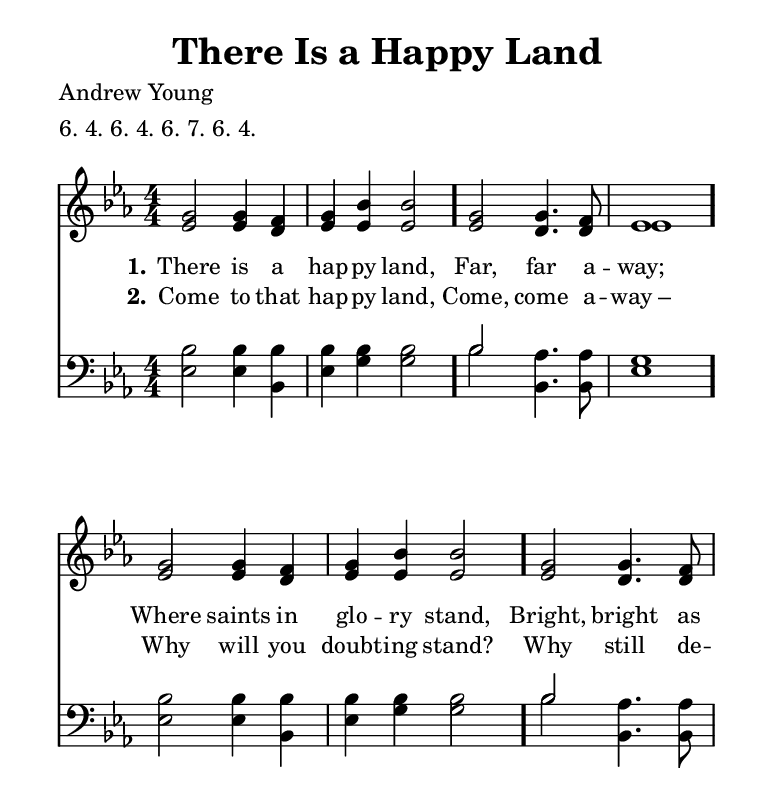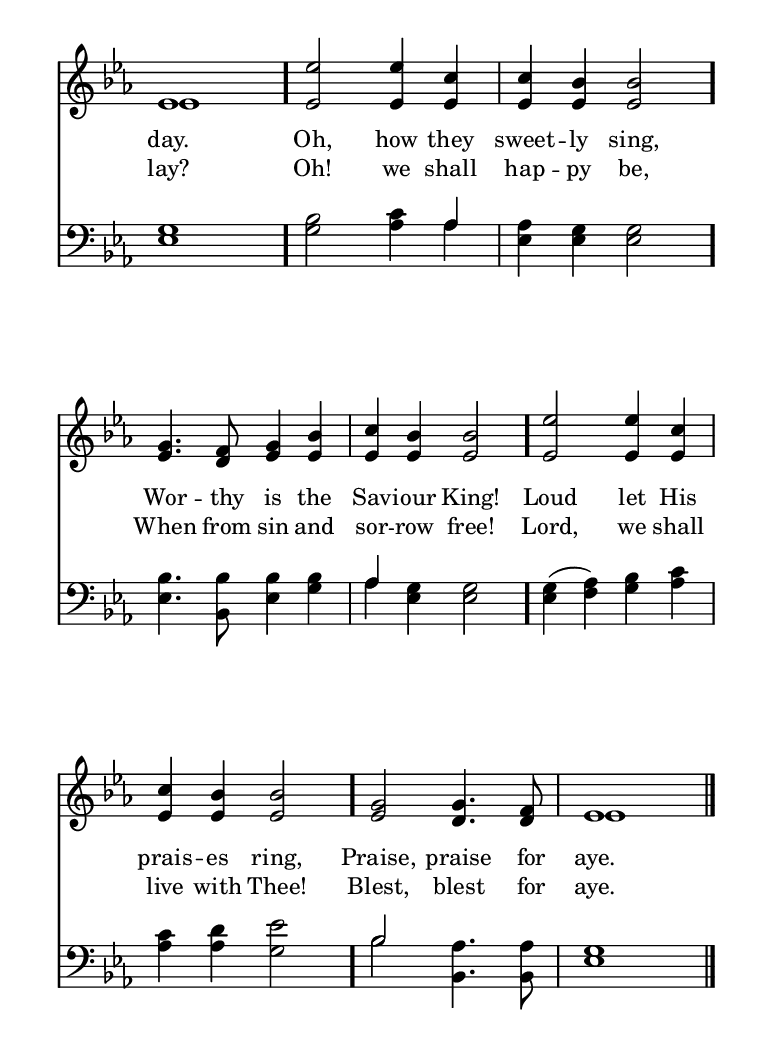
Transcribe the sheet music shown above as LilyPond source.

\include "common/global.ily"
\paper {
  \include "common/paper.ily"
  ragged-bottom = ##t
  systems-per-page = #(cond (is-eogsized 2) (#t #f))
  page-count = #(cond (is-eogsized 2) (#t #f))
  system-count = #(cond (is-eogsized 4) (#t #f))
  system-system-spacing.padding = 11
}

\header{
  %children
  hymnnumber = "361"
  title = "There Is a Happy Land"
  tunename = "Happy Land" % similar to EOG056
  meter = "6. 4. 6. 4. 6. 7. 6. 4."
  poet = "Andrew Young"
  composer = ""
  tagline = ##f
}

global = {
  \include "common/overrides.ily"
  \override Staff.TimeSignature.style = #'numbered
  \time 4/4
  \override Score.MetronomeMark.transparent = ##t % hide all fermata changes too
  \tempo 4=140
  \key ees \major % EOG056 is in `f`
  \autoBeamOff
}

patternAA = { c2     c4 c4 | c4 c4 c2 }
patternAB = { c4. c8 c4 c4 | c4 c4 c2 }
patternAC = { c4( c) c4 c4 | c4 c4 c2 }

patternBA = { c2 c4. c8 | c1 }

notesSoprano = {
\global
\transpose f ees
\relative c'' {

  \changePitch \patternAA { a a g | a c c }
  \changePitch \patternBA { a a g | f }
  \changePitch \patternAA { a a g | a c c }
  \changePitch \patternBA { a a g | f }

  \changePitch \patternAA { f' f d | d c c }
  \changePitch \patternAB { a g a c | d c c }
  \changePitch \patternAA { f f d | d c c }
  \changePitch \patternBA { a a g | f }

  \bar "|."

}
}

notesAlto = {
\global
\transpose f ees
\relative e' {

  \changePitch \patternAA { f f e | f f f }
  \changePitch \patternBA { f e e | f }
  \changePitch \patternAA { f f e | f f f }
  \changePitch \patternBA { f e e | f }

  \changePitch \patternAA { f f f | f f f }
  \changePitch \patternAB { f e f f | f f f }
  \changePitch \patternAA { f f f | f f f }
  \changePitch \patternBA { f e e | f }

}
}

notesTenor = {
\global
\transpose f ees
\relative a {

  \changePitch \patternAA { c c c | c c c }
  \changePitch \patternBA { c bes bes | a }
  \changePitch \patternAA { c c c | c c c }
  \changePitch \patternBA { c bes bes | a }

  \changePitch \patternAA { c d bes | bes a a }
  \changePitch \patternAB { c c c c | bes a a }
  \changePitch \patternAC { a( bes) c d | d e f }
  \changePitch \patternBA { c bes bes | a }

}
}

notesBass = {
\global
\transpose f ees
\relative f {

  \changePitch \patternAA { f f c | f a a }
  \changePitch \patternBA { c c, c | f }
  \changePitch \patternAA { f f c | f a a }
  \changePitch \patternBA { c c, c | f }

  \changePitch \patternAA { a bes bes | f f f }
  \changePitch \patternAB { f c f a | bes f f }
  \changePitch \patternAC { f( g) a bes | bes bes a }
  \changePitch \patternBA { c c, c | f }

}
}

wordsA = \lyricmode {
\set stanza = "1."

There is a hap -- py land, \bar "."
Far, far a -- way; \bar "."
Where saints in glo -- ry stand, \bar "."
Bright, bright as day. \bar "."
Oh, how they sweet -- ly sing, \bar "."
Wor -- thy is the Sav -- iour King! \bar "."
Loud let His prais -- es ring, \bar "."
Praise, praise for aye. \bar "."

}

wordsB = \lyricmode {
\set stanza = "2."

Come to that hap -- py land,
Come, come a -- way_–
Why will you doubt -- ing stand?
Why still de -- lay?
Oh! we shall hap -- py be,
When from sin and sor -- row free!
Lord, we shall live with Thee!
Blest, blest for aye.

}

\score {
  \context ChoirStaff <<
    \context Staff = upper <<
      \set Staff.autoBeaming = ##f
      \set ChoirStaff.systemStartDelimiter = #'SystemStartBar
      \set ChoirStaff.printPartCombineTexts = ##f
      \partcombine #'(2 . 9) \notesSoprano \notesAlto
      \context NullVoice = sopranos { \voiceOne << \notesSoprano >> }
      \context Lyrics = one   \lyricsto sopranos \wordsA
      \context Lyrics = two   \lyricsto sopranos \wordsB
    >>
    \context Staff = men <<
      \set Staff.autoBeaming = ##f
      \clef bass
      \set ChoirStaff.printPartCombineTexts = ##f
      \partcombine #'(2 . 9) \notesTenor \notesBass
    >>
  >>
  \layout {
    \include "common/layout.ily"
  }
  \midi{
    \include "common/midi.ily"
  }
}

\version "2.19.49"  % necessary for upgrading to future LilyPond versions.

% vi:set et ts=2 sw=2 ai nocindent syntax=lilypond:
